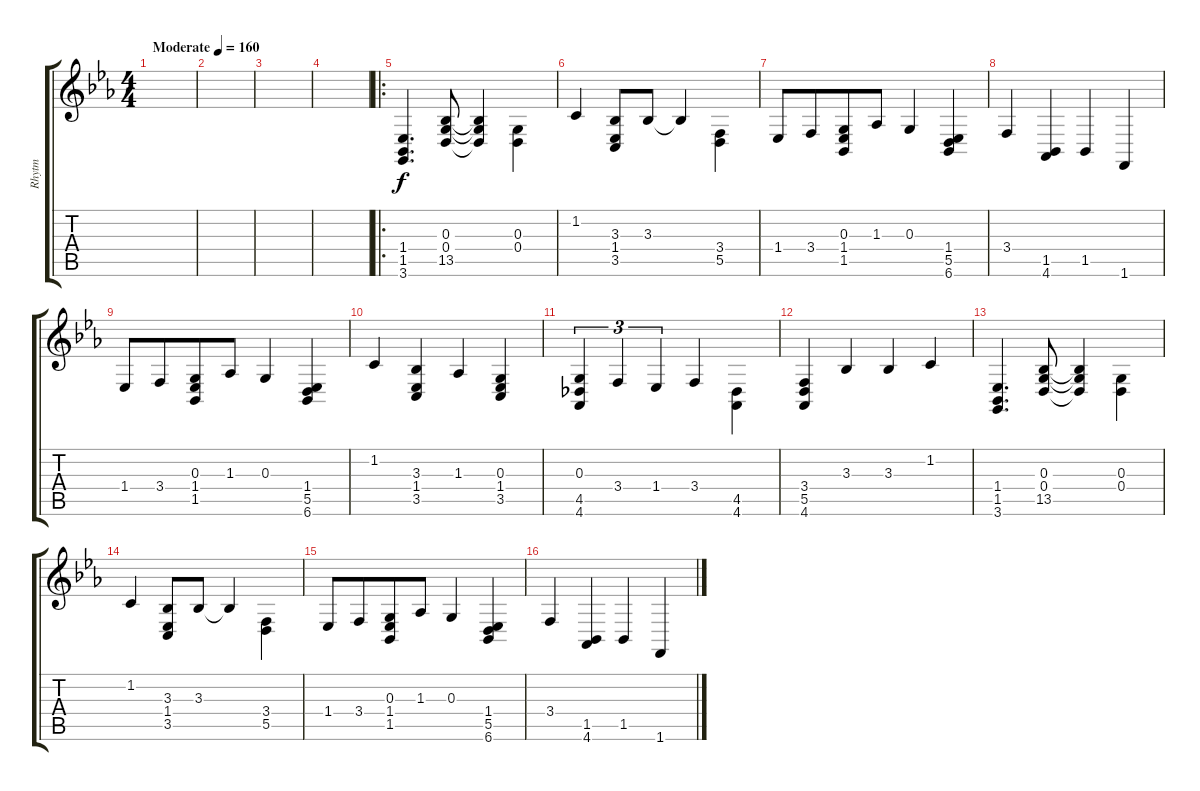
\track ("Rhytm" "Rhytm") {instrument acousticgrandpiano}
\staff {score tabs}
\tuning (E4 B3 G3 D3 A2 E2) {hide}
\ts (4 4)
\tempo (160 "Moderate")
\clef g2
\ks eb
|
|
|
|
\ro
(1.4 1.5 3.6).4{d} (0.3 0.4 13.5).8 (0.3{t} 0.4{t} 13.5{t}).4 (0.3 0.4).4{beam Down} |
1.2.4 (3.3 1.4 3.5).8 3.3.8 3.3{t}.4{beam Up} (3.4 5.5).4{beam Down} |
1.4.8 3.4.8{beam merge} (0.3 1.4 1.5).8 1.3.8 0.3.4 (1.4 5.5 6.6).4 |
3.4.4 (1.5 4.6).4 1.5.4 1.6.4 |
1.4.8 3.4.8{beam merge} (0.3 1.4 1.5).8 1.3.8 0.3.4 (1.4 5.5 6.6).4 |
1.2.4 (3.3 1.4 3.5).4 1.3.4 (0.3 1.4 3.5).4 |
(0.3 4.5 4.6).4{tu (3 2)} 3.4.4{tu (3 2)} 1.4.4{tu (3 2)} 3.4.4 (4.5 4.6).4{beam Down} |
(3.4 5.5 4.6).4 3.3.4 3.3.4 1.2.4 |
(1.4 1.5 3.6).4{d} (0.3 0.4 13.5).8 (0.3{t} 0.4{t} 13.5{t}).4 (0.3 0.4).4{beam Down} |
1.2.4 (3.3 1.4 3.5).8{beam Up} 3.3.8{beam Up} 3.3{t}.4{beam Up} (3.4 5.5).4{beam Down} |
1.4.8 3.4.8{beam merge} (0.3 1.4 1.5).8 1.3.8 0.3.4 (1.4 5.5 6.6).4 |
3.4.4 (1.5 4.6).4 1.5.4 1.6.4
